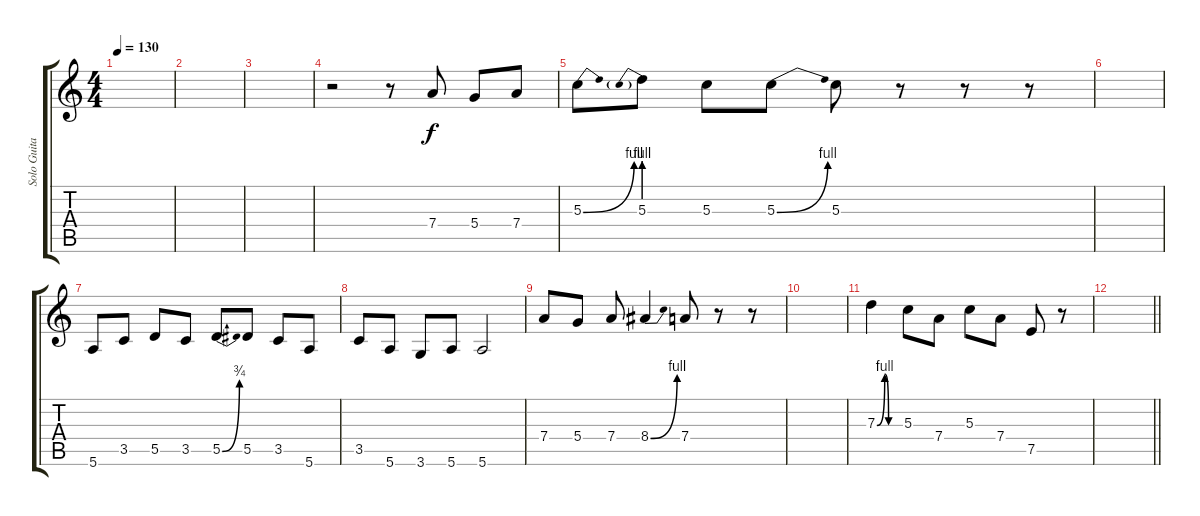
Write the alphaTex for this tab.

\track ("Solo Guitar 2" "Solo Guita") {instrument acousticguitarsteel}
\staff {score tabs}
\tuning (E4 B3 G3 D3 A2 E2) {hide}
\ts (4 4)
\tempo 130
\clef g2
\ks c
|
|
|
r.2 r.8 7.4.8 5.4.8 7.4.8 |
5.3{be (bend 0 0 60 4)}.8 5.3{be (prebend 0 4 60 4)}.8 5.3.8 5.3{be (bend 0 0 60 4)}.8 5.3.8 r.8 r.8 r.8 |
|
5.6.8 3.5.8 5.5.8 3.5.8 5.5{be (bend 0 0 60 3)}.8 5.5.8 3.5.8 5.6.8 |
3.5.8 5.6.8 3.6.8 5.6.8 5.6.2 |
7.4.8 5.4.8 7.4.8 8.4{be (bend 0 0 60 4)}.4 7.4.8 r.8 r.8 |
|
7.3{be (custom 0 0 20 4 30 0 60 0)}.4 5.3.8 7.4.8 5.3.8 7.4.8 7.5.8 r.8 |
\barLineRight lightlight
